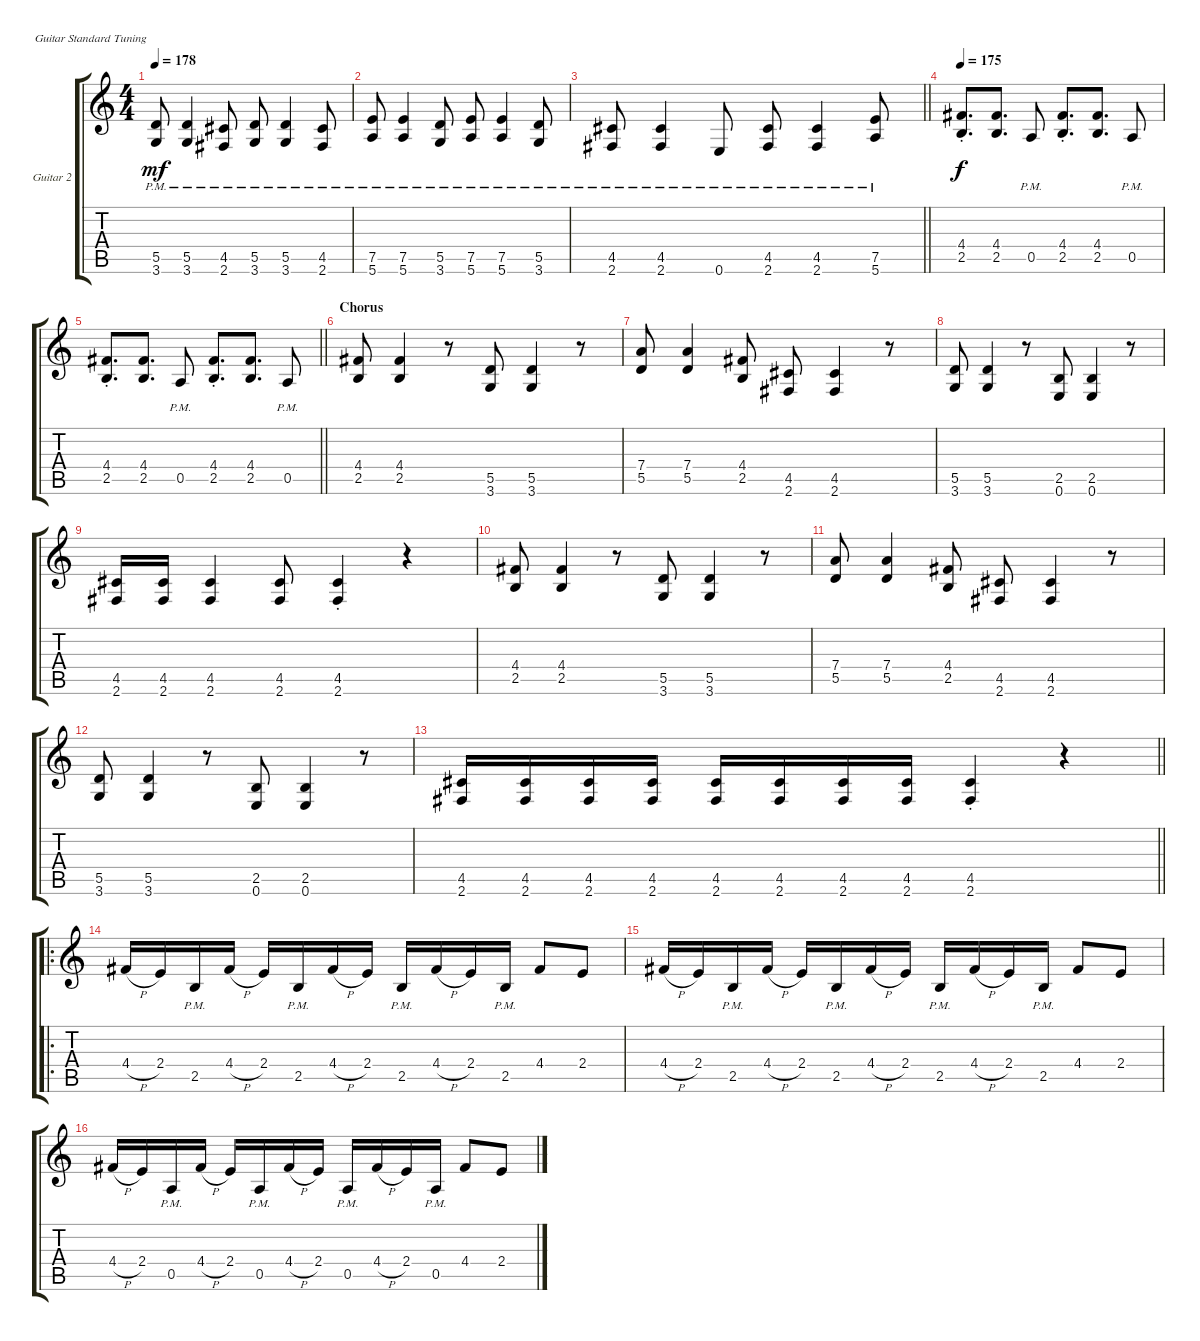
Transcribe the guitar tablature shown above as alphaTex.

\bracketExtendMode groupsimilarinstruments
\firstSystemTrackNameOrientation horizontal
\otherSystemsTrackNameOrientation horizontal
\track ("Guitar 2" "Guitar 2") {instrument overdrivenguitar}
\staff {score tabs}
\tuning (E4 B3 G3 D3 A2 E2)
\ts (4 4)
\tempo 178
\clef g2
\ks c
(5.5{pm} 3.6{pm}).8{dy mf} (5.5{pm} 3.6{pm}).4 (4.5{pm} 2.6{pm}).8 (5.5{pm} 3.6{pm}).8 (5.5{pm} 3.6{pm}).4 (4.5{pm} 2.6{pm}).8 |
(7.5{pm} 5.6{pm}).8 (7.5{pm} 5.6{pm}).4 (5.5{pm} 3.6{pm}).8 (7.5{pm} 5.6{pm}).8 (7.5{pm} 5.6{pm}).4 (5.5{pm} 3.6{pm}).8 |
\barLineRight lightlight
(4.5{pm} 2.6{pm}).8 (4.5{pm} 2.6{pm}).4 0.6{pm}.8 (4.5{pm} 2.6{pm}).8 (4.5{pm} 2.6{pm}).4 (7.5{pm} 5.6{pm}).8 |
\tempo 175
(4.4{st} 2.5{st}).8{d dy f} (4.4 2.5).8{d} 0.5{pm}.8 (4.4{st} 2.5{st}).8{d} (4.4 2.5).8{d} 0.5{pm}.8 |
\barLineRight lightlight
(4.4{st} 2.5{st}).8{d} (4.4 2.5).8{d} 0.5{pm}.8 (4.4{st} 2.5{st}).8{d} (4.4 2.5).8{d} 0.5{pm}.8 |
\section ("" "Chorus")
(4.4 2.5).8 (4.4 2.5).4 r.8 (5.5 3.6).8 (5.5 3.6).4 r.8 |
(7.4 5.5).8 (7.4 5.5).4 (4.4 2.5).8 (4.5 2.6).8 (4.5 2.6).4 r.8 |
(5.5 3.6).8 (5.5 3.6).4 r.8 (2.5 0.6).8 (2.5 0.6).4 r.8 |
(4.5 2.6).16 (4.5 2.6).16 (4.5 2.6).4 (4.5 2.6).8 (4.5{st} 2.6{st}).4 r.4 |
(4.4 2.5).8 (4.4 2.5).4 r.8 (5.5 3.6).8 (5.5 3.6).4 r.8 |
(7.4 5.5).8 (7.4 5.5).4 (4.4 2.5).8 (4.5 2.6).8 (4.5 2.6).4 r.8 |
(5.5 3.6).8 (5.5 3.6).4 r.8 (2.5 0.6).8 (2.5 0.6).4 r.8 |
\barLineRight lightlight
(4.5 2.6).16 (4.5 2.6).16 (4.5 2.6).16 (4.5 2.6).16 (4.5 2.6).16 (4.5 2.6).16 (4.5 2.6).16 (4.5 2.6).16 (4.5{st} 2.6{st}).4 r.4 |
\ro
4.4{h}.16 2.4.16 2.5{pm}.16 4.4{h}.16 2.4.16 2.5{pm}.16 4.4{h}.16 2.4.16 2.5{pm}.16 4.4{h}.16 2.4.16 2.5{pm}.16 4.4.8 2.4.8 |
4.4{h}.16 2.4.16 2.5{pm}.16 4.4{h}.16 2.4.16 2.5{pm}.16 4.4{h}.16 2.4.16 2.5{pm}.16 4.4{h}.16 2.4.16 2.5{pm}.16 4.4.8 2.4.8 |
4.4{h}.16 2.4.16 0.5{pm}.16 4.4{h}.16 2.4.16 0.5{pm}.16 4.4{h}.16 2.4.16 0.5{pm}.16 4.4{h}.16 2.4.16 0.5{pm}.16 4.4.8 2.4.8
